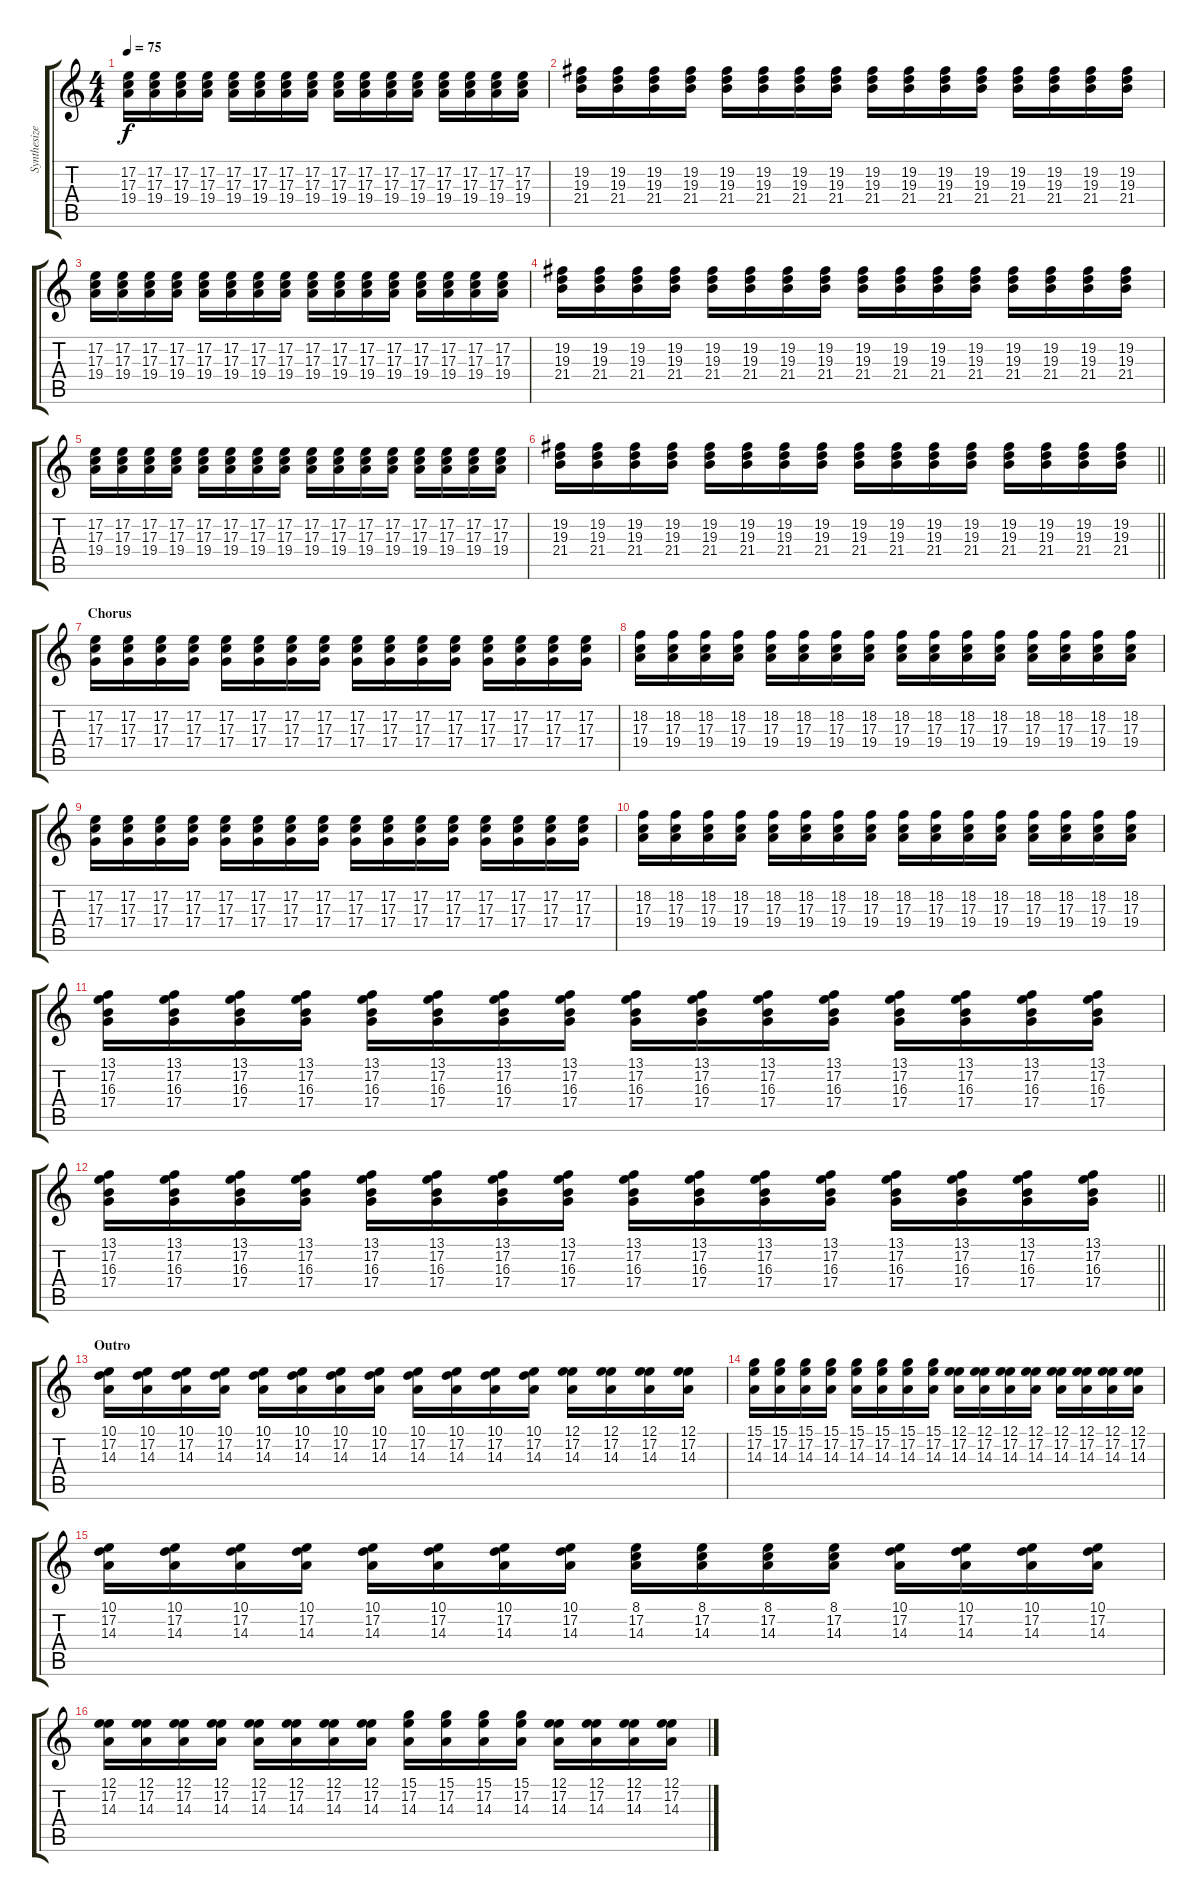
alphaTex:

\track ("Synthesizer +" "Synthesize") {instrument lead2sawtooth}
\staff {score tabs}
\tuning (E4 B3 G3 D3 A2 E2) {hide}
\ts (4 4)
\tempo 75
\clef g2
\ks c
(17.2 17.3 19.4).16{dy f volume 6} (17.2 17.3 19.4).16{volume 10} (17.2 17.3 19.4).16 (17.2 17.3 19.4).16 (17.2 17.3 19.4).16 (17.2 17.3 19.4).16 (17.2 17.3 19.4).16 (17.2 17.3 19.4).16 (17.2 17.3 19.4).16 (17.2 17.3 19.4).16 (17.2 17.3 19.4).16 (17.2 17.3 19.4).16 (17.2 17.3 19.4).16 (17.2 17.3 19.4).16 (17.2 17.3 19.4).16 (17.2 17.3 19.4).16 |
(19.2 19.3 21.4).16 (19.2 19.3 21.4).16 (19.2 19.3 21.4).16 (19.2 19.3 21.4).16 (19.2 19.3 21.4).16 (19.2 19.3 21.4).16 (19.2 19.3 21.4).16 (19.2 19.3 21.4).16 (19.2 19.3 21.4).16 (19.2 19.3 21.4).16 (19.2 19.3 21.4).16 (19.2 19.3 21.4).16 (19.2 19.3 21.4).16 (19.2 19.3 21.4).16 (19.2 19.3 21.4).16 (19.2 19.3 21.4).16 |
(17.2 17.3 19.4).16 (17.2 17.3 19.4).16 (17.2 17.3 19.4).16 (17.2 17.3 19.4).16 (17.2 17.3 19.4).16 (17.2 17.3 19.4).16 (17.2 17.3 19.4).16 (17.2 17.3 19.4).16 (17.2 17.3 19.4).16 (17.2 17.3 19.4).16 (17.2 17.3 19.4).16 (17.2 17.3 19.4).16 (17.2 17.3 19.4).16 (17.2 17.3 19.4).16 (17.2 17.3 19.4).16 (17.2 17.3 19.4).16 |
(19.2 19.3 21.4).16 (19.2 19.3 21.4).16 (19.2 19.3 21.4).16 (19.2 19.3 21.4).16 (19.2 19.3 21.4).16 (19.2 19.3 21.4).16 (19.2 19.3 21.4).16 (19.2 19.3 21.4).16 (19.2 19.3 21.4).16 (19.2 19.3 21.4).16 (19.2 19.3 21.4).16 (19.2 19.3 21.4).16 (19.2 19.3 21.4).16 (19.2 19.3 21.4).16 (19.2 19.3 21.4).16 (19.2 19.3 21.4).16 |
(17.2 17.3 19.4).16 (17.2 17.3 19.4).16 (17.2 17.3 19.4).16 (17.2 17.3 19.4).16 (17.2 17.3 19.4).16 (17.2 17.3 19.4).16 (17.2 17.3 19.4).16 (17.2 17.3 19.4).16 (17.2 17.3 19.4).16 (17.2 17.3 19.4).16 (17.2 17.3 19.4).16 (17.2 17.3 19.4).16 (17.2 17.3 19.4).16 (17.2 17.3 19.4).16 (17.2 17.3 19.4).16 (17.2 17.3 19.4).16 |
\barLineRight lightlight
(19.2 19.3 21.4).16 (19.2 19.3 21.4).16 (19.2 19.3 21.4).16 (19.2 19.3 21.4).16 (19.2 19.3 21.4).16 (19.2 19.3 21.4).16 (19.2 19.3 21.4).16 (19.2 19.3 21.4).16 (19.2 19.3 21.4).16 (19.2 19.3 21.4).16 (19.2 19.3 21.4).16 (19.2 19.3 21.4).16 (19.2 19.3 21.4).16 (19.2 19.3 21.4).16 (19.2 19.3 21.4).16 (19.2 19.3 21.4).16 |
\section ("" "Chorus")
(17.2 17.3 17.4).16{volume 8} (17.2 17.3 17.4).16{volume 4} (17.2 17.3 17.4).16 (17.2 17.3 17.4).16 (17.2 17.3 17.4).16 (17.2 17.3 17.4).16 (17.2 17.3 17.4).16 (17.2 17.3 17.4).16 (17.2 17.3 17.4).16 (17.2 17.3 17.4).16 (17.2 17.3 17.4).16 (17.2 17.3 17.4).16 (17.2 17.3 17.4).16 (17.2 17.3 17.4).16 (17.2 17.3 17.4).16 (17.2 17.3 17.4).16 |
(18.2 17.3 19.4).16 (18.2 17.3 19.4).16 (18.2 17.3 19.4).16 (18.2 17.3 19.4).16 (18.2 17.3 19.4).16 (18.2 17.3 19.4).16 (18.2 17.3 19.4).16 (18.2 17.3 19.4).16 (18.2 17.3 19.4).16 (18.2 17.3 19.4).16 (18.2 17.3 19.4).16{volume 10} (18.2 17.3 19.4).16 (18.2 17.3 19.4).16 (18.2 17.3 19.4).16 (18.2 17.3 19.4).16 (18.2 17.3 19.4).16 |
(17.2 17.3 17.4).16 (17.2 17.3 17.4).16 (17.2 17.3 17.4).16 (17.2 17.3 17.4).16 (17.2 17.3 17.4).16 (17.2 17.3 17.4).16 (17.2 17.3 17.4).16 (17.2 17.3 17.4).16 (17.2 17.3 17.4).16 (17.2 17.3 17.4).16 (17.2 17.3 17.4).16 (17.2 17.3 17.4).16 (17.2 17.3 17.4).16 (17.2 17.3 17.4).16 (17.2 17.3 17.4).16 (17.2 17.3 17.4).16 |
(18.2 17.3 19.4).16 (18.2 17.3 19.4).16 (18.2 17.3 19.4).16 (18.2 17.3 19.4).16 (18.2 17.3 19.4).16 (18.2 17.3 19.4).16 (18.2 17.3 19.4).16 (18.2 17.3 19.4).16 (18.2 17.3 19.4).16 (18.2 17.3 19.4).16 (18.2 17.3 19.4).16 (18.2 17.3 19.4).16 (18.2 17.3 19.4).16 (18.2 17.3 19.4).16 (18.2 17.3 19.4).16 (18.2 17.3 19.4).16 |
(13.1 17.2 16.3 17.4).16 (13.1 17.2 16.3 17.4).16 (13.1 17.2 16.3 17.4).16 (13.1 17.2 16.3 17.4).16 (13.1 17.2 16.3 17.4).16 (13.1 17.2 16.3 17.4).16 (13.1 17.2 16.3 17.4).16 (13.1 17.2 16.3 17.4).16 (13.1 17.2 16.3 17.4).16 (13.1 17.2 16.3 17.4).16 (13.1 17.2 16.3 17.4).16 (13.1 17.2 16.3 17.4).16 (13.1 17.2 16.3 17.4).16 (13.1 17.2 16.3 17.4).16 (13.1 17.2 16.3 17.4).16 (13.1 17.2 16.3 17.4).16 |
\barLineRight lightlight
(13.1 17.2 16.3 17.4).16 (13.1 17.2 16.3 17.4).16 (13.1 17.2 16.3 17.4).16 (13.1 17.2 16.3 17.4).16 (13.1 17.2 16.3 17.4).16 (13.1 17.2 16.3 17.4).16 (13.1 17.2 16.3 17.4).16 (13.1 17.2 16.3 17.4).16 (13.1 17.2 16.3 17.4).16 (13.1 17.2 16.3 17.4).16 (13.1 17.2 16.3 17.4).16 (13.1 17.2 16.3 17.4).16 (13.1 17.2 16.3 17.4).16 (13.1 17.2 16.3 17.4).16 (13.1 17.2 16.3 17.4).16 (13.1 17.2 16.3 17.4).16 |
\section ("" "Outro")
(10.1 17.2 14.3).16 (10.1 17.2 14.3).16 (10.1 17.2 14.3).16 (10.1 17.2 14.3).16 (10.1 17.2 14.3).16 (10.1 17.2 14.3).16 (10.1 17.2 14.3).16 (10.1 17.2 14.3).16 (10.1 17.2 14.3).16 (10.1 17.2 14.3).16 (10.1 17.2 14.3).16 (10.1 17.2 14.3).16 (12.1 17.2 14.3).16 (12.1 17.2 14.3).16 (12.1 17.2 14.3).16 (12.1 17.2 14.3).16 |
(15.1 17.2 14.3).16 (15.1 17.2 14.3).16 (15.1 17.2 14.3).16 (15.1 17.2 14.3).16 (15.1 17.2 14.3).16 (15.1 17.2 14.3).16 (15.1 17.2 14.3).16 (15.1 17.2 14.3).16 (12.1 17.2 14.3).16 (12.1 17.2 14.3).16 (12.1 17.2 14.3).16 (12.1 17.2 14.3).16 (12.1 17.2 14.3).16 (12.1 17.2 14.3).16 (12.1 17.2 14.3).16 (12.1 17.2 14.3).16 |
(10.1 17.2 14.3).16 (10.1 17.2 14.3).16 (10.1 17.2 14.3).16 (10.1 17.2 14.3).16 (10.1 17.2 14.3).16 (10.1 17.2 14.3).16 (10.1 17.2 14.3).16 (10.1 17.2 14.3).16 (8.1 17.2 14.3).16 (8.1 17.2 14.3).16 (8.1 17.2 14.3).16 (8.1 17.2 14.3).16 (10.1 17.2 14.3).16 (10.1 17.2 14.3).16 (10.1 17.2 14.3).16 (10.1 17.2 14.3).16 |
(12.1 17.2 14.3).16{volume 11} (12.1 17.2 14.3).16 (12.1 17.2 14.3).16 (12.1 17.2 14.3).16 (12.1 17.2 14.3).16 (12.1 17.2 14.3).16 (12.1 17.2 14.3).16 (12.1 17.2 14.3).16 (15.1 17.2 14.3).16 (15.1 17.2 14.3).16 (15.1 17.2 14.3).16 (15.1 17.2 14.3).16 (12.1 17.2 14.3).16 (12.1 17.2 14.3).16 (12.1 17.2 14.3).16 (12.1 17.2 14.3).16
